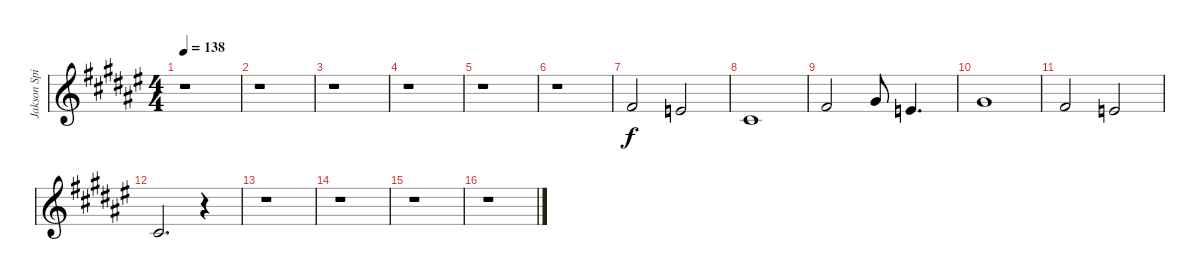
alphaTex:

\track ("Jakson Spires Vocals" "Jakson Spi") {instrument piccolo}
\staff {score}
\tuning (E4 B3 G3 D3 A2 E2) {hide}
\ts (4 4)
\tempo 138
\clef g2
\ks f#
r.1{dy f} |
r.1 |
r.1 |
r.1 |
r.1 |
r.1 |
7.2.2 5.2.2 |
6.3.1 |
7.2.2 9.2.8 9.3.4{d} |
9.2.1 |
7.2.2 5.2.2 |
6.3.2{d} r.4 |
r.1 |
r.1 |
r.1 |
r.1
